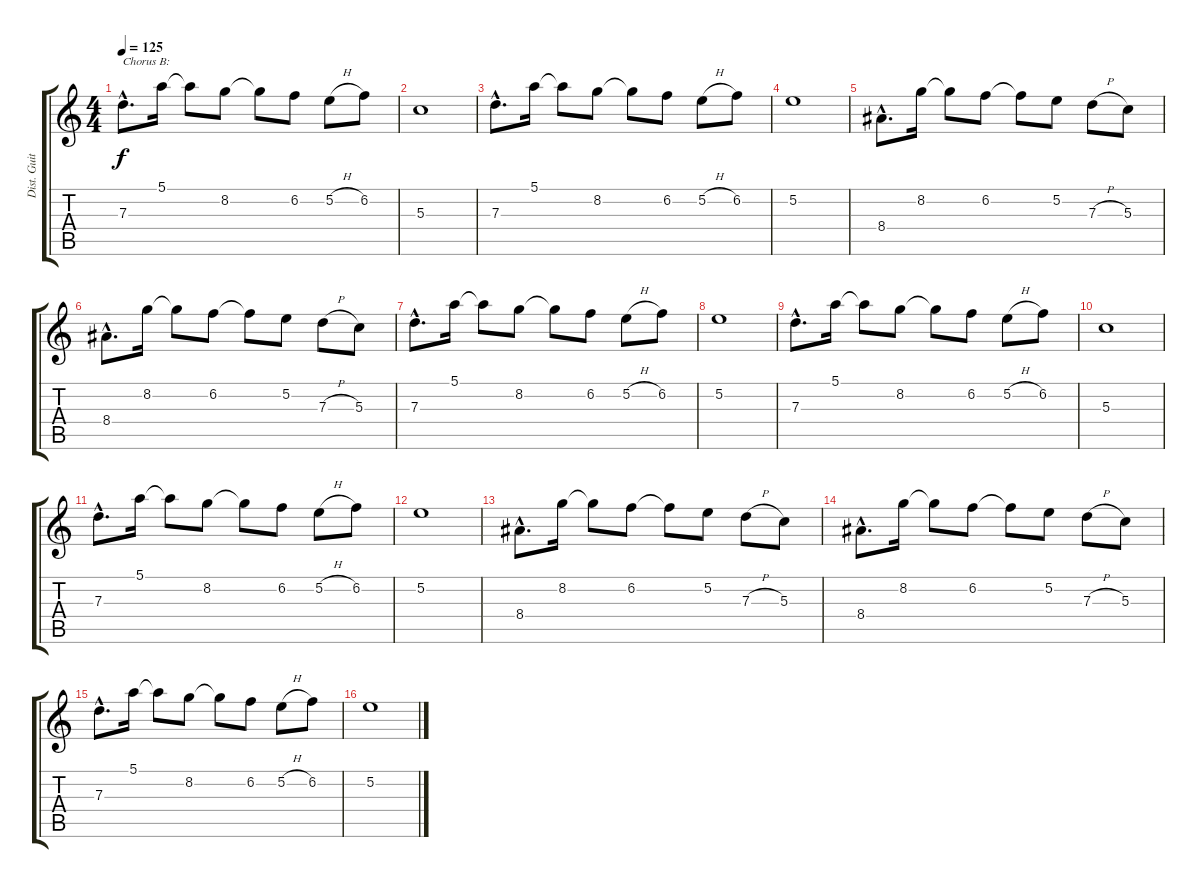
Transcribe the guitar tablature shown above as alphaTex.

\track ("Dist. Guitar 1" "Dist. Guit") {instrument distortionguitar}
\staff {score tabs}
\tuning (E4 B3 G3 D3 A2 E2) {hide}
\ts (4 4)
\tempo 125
\clef g2
\ks c
7.3{hac}.8{d txt "Chorus B:" dy f} 5.1.16 5.1{t}.8 8.2.8 8.2{t}.8 6.2.8 5.2{h}.8 6.2.8 |
5.3.1 |
7.3{hac}.8{d} 5.1.16 5.1{t}.8 8.2.8 8.2{t}.8 6.2.8 5.2{h}.8 6.2.8 |
5.2.1 |
8.4{hac}.8{d} 8.2.16 8.2{t}.8 6.2.8 6.2{t}.8 5.2.8 7.3{h}.8 5.3.8 |
8.4{hac}.8{d} 8.2.16 8.2{t}.8 6.2.8 6.2{t}.8 5.2.8 7.3{h}.8 5.3.8 |
7.3{hac}.8{d} 5.1.16 5.1{t}.8 8.2.8 8.2{t}.8 6.2.8 5.2{h}.8 6.2.8 |
5.2.1 |
7.3{hac}.8{d} 5.1.16 5.1{t}.8 8.2.8 8.2{t}.8 6.2.8 5.2{h}.8 6.2.8 |
5.3.1 |
7.3{hac}.8{d} 5.1.16 5.1{t}.8 8.2.8 8.2{t}.8 6.2.8 5.2{h}.8 6.2.8 |
5.2.1 |
8.4{hac}.8{d} 8.2.16 8.2{t}.8 6.2.8 6.2{t}.8 5.2.8 7.3{h}.8 5.3.8 |
8.4{hac}.8{d} 8.2.16 8.2{t}.8 6.2.8 6.2{t}.8 5.2.8 7.3{h}.8 5.3.8 |
7.3{hac}.8{d} 5.1.16 5.1{t}.8 8.2.8 8.2{t}.8 6.2.8 5.2{h}.8 6.2.8 |
5.2.1
